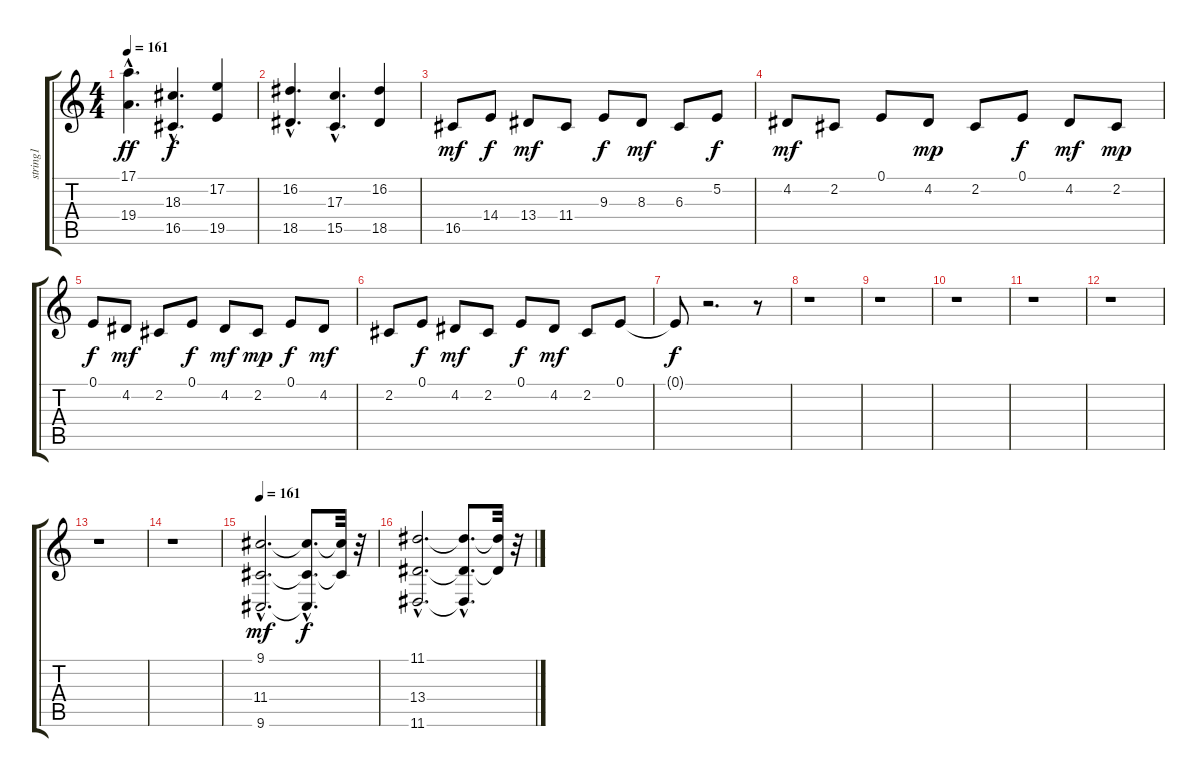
\track ("string1" "string1") {instrument stringensemble1}
\staff {score tabs}
\tuning (E4 B3 G3 D3 A2 E2) {hide}
\ts (4 4)
\tempo 161
\clef g2
\ks c
(17.1{hac} 19.4{hac}).4{d dy ff} (18.3{hac} 16.5{hac}).4{d dy f} (17.2 19.5).4 |
(16.2{hac} 18.5{hac}).4{d} (17.3{hac} 15.5{hac}).4{d} (16.2 18.5).4 |
16.5.8{dy mf instrument acousticguitarsteel} 14.4.8{dy f} 13.4.8{dy mf} 11.4.8 9.3.8{dy f} 8.3.8{dy mf} 6.3.8 5.2.8{dy f} |
4.2.8{dy mf} 2.2.8 0.1.8 4.2.8{dy mp} 2.2.8 0.1.8{dy f} 4.2.8{dy mf} 2.2.8{dy mp} |
0.1.8{dy f} 4.2.8{dy mf} 2.2.8 0.1.8{dy f} 4.2.8{dy mf} 2.2.8{dy mp} 0.1.8{dy f} 4.2.8{dy mf} |
2.2.8 0.1.8{dy f} 4.2.8{dy mf} 2.2.8 0.1.8{dy f} 4.2.8{dy mf} 2.2.8 0.1.8 |
0.1{t}.8{dy f} r.2{d} r.8 |
r.1 |
r.1 |
r.1 |
r.1 |
r.1 |
r.1 |
r.1 |
\tempo 161
(9.1{hac} 11.4{hac} 9.6{hac}).2{d dy mf instrument stringensemble2} (9.1{hac t} 11.4{hac t} 9.6{hac t}).8{d dy f} (9.1{t} 11.4{t}).32 r.32 |
(11.1{hac} 13.4{hac} 11.6{hac}).2{d} (11.1{hac t} 13.4{hac t} 11.6{hac t}).8{d} (11.1{t} 13.4{t}).32 r.32
